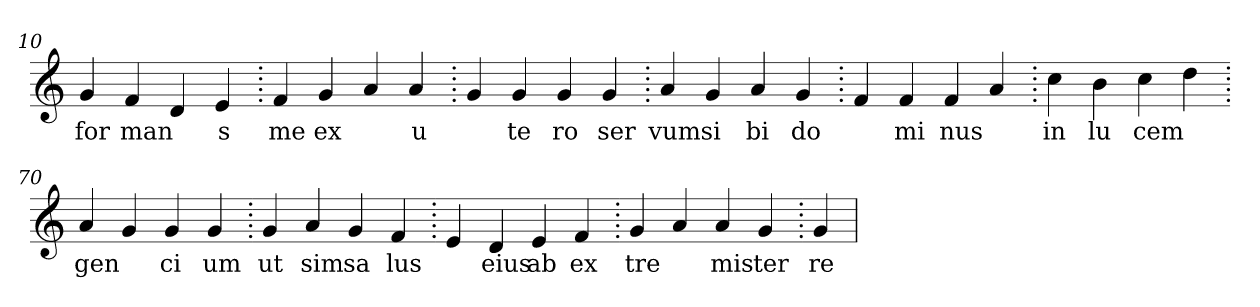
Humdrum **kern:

**kern	**text
*part1	*part1
*staff1	*staff1
*clefG2	*
=10.	=10.
4g	for
4f	man
4d	.
4e	s
=20.	=20.
4f	me
4g	ex
4a	.
4a	u
=30.	=30.
4g	.
4g	te
4g	ro
4g	ser
=40.	=40.
4a	vum
4g	si
4a	bi
4g	do
=50.	=50.
4f	.
4f	mi
4f	nus
4a	.
=60.	=60.
4cc	in
4b	lu
4cc	cem
4dd	.
=70.	=70.
4a	gen
4g	.
4g	ci
4g	um
=80.	=80.
4g	ut
4a	sim
4g	sa
4f	lus
=90.	=90.
4e	.
4d	eius
4e	ab
4f	ex
=100.	=100.
4g	tre
4a	.
4a	mis
4g	ter
=110.	=110.
4g	re
=	=
*-	*-
